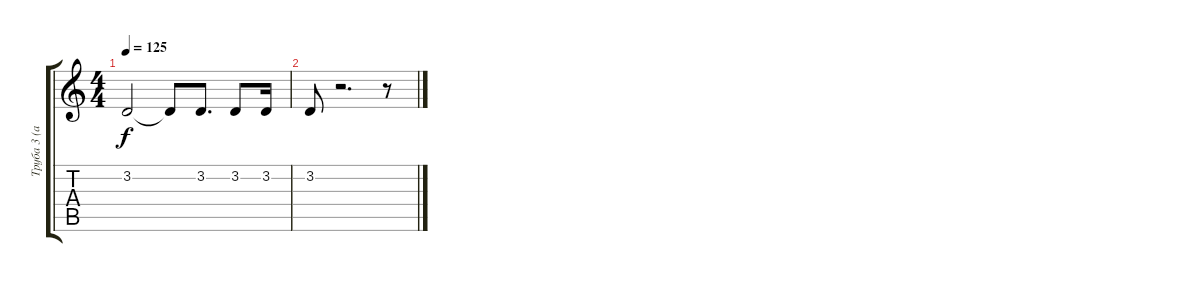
\track ("Труба 3 (аккомп.)" "Труба 3 (а") {instrument trombone}
\staff {score tabs}
\tuning (E4 B3 G3 D3 A2 E2) {hide}
\ts (4 4)
\tempo 125
\clef g2
\ks c
3.2.2{dy f} 3.2{t}.8 3.2.8{d} 3.2.8 3.2.16 |
3.2.8 r.2{d} r.8
